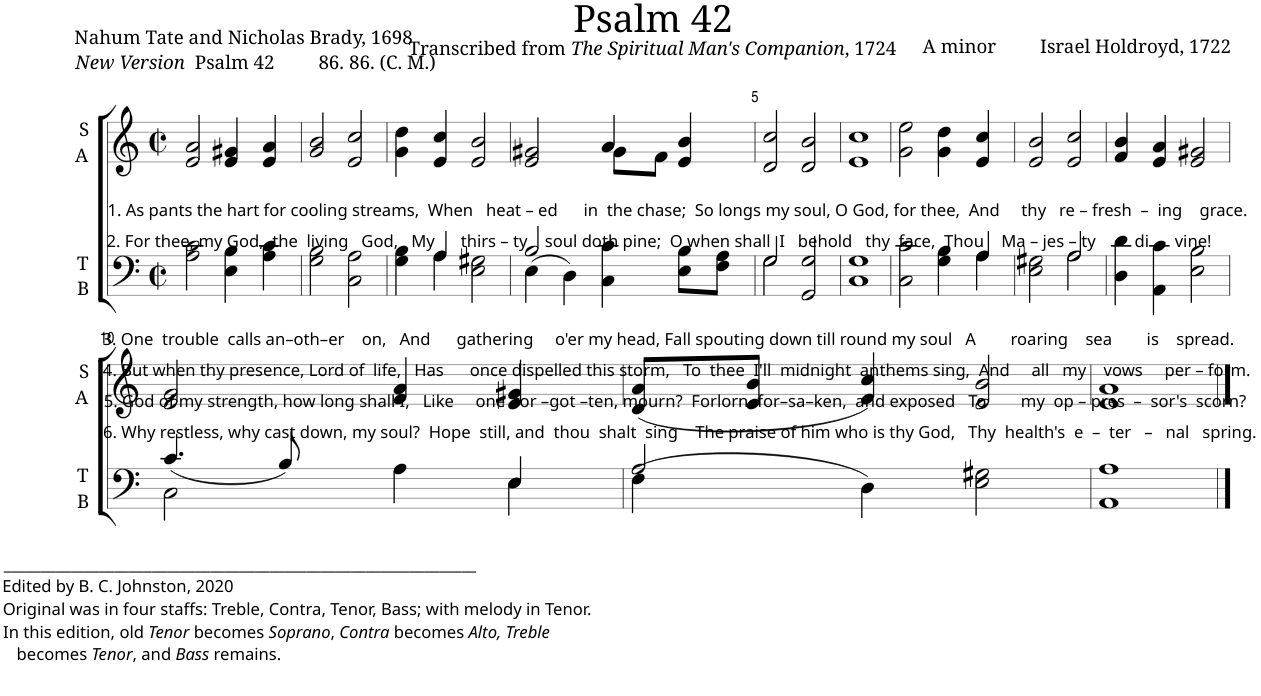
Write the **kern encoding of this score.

**kern	**kern
*part2	*part1
*staff2	*staff1
*I"T B	*I"S A
*I'T B	*I'S A
*clefF4	*clefG2
*k[]	*k[]
*M2/2	*M2/2
*met(c|)	*met(c|)
=1	=1
!	!LO:TX:b:t=1. As pants the hart for cooling streams,  When   heat – ed      in  the chase;  So longs my soul, O God, for thee,  And     thy   re – fresh  –  ing    grace.
!	!LO:TX:b:t=2. For thee, my God,  the  living   God,   My      thirs – ty    soul doth pine;  O when shall  I   behold   thy  face,  Thou    Ma – jes – ty         di  –  vine!
!LO:TX:b:t=3. One  trouble  calls an–oth–er    on,   And      gathering     o'er my head, Fall spouting down till round my soul   A        roaring    sea        is    spread.	!
!LO:TX:b:t=4. But when thy presence, Lord of  life,   Has      once dispelled this storm,   To  thee  I'll  midnight  anthems sing,  And     all   my    vows     per – form.	!
!LO:TX:b:t=5. God of my strength, how long shall I,   Like     one  for –got –ten, mourn?  Forlorn, for–sa–ken,  and exposed   To        my  op – pres  –  sor's  scorn?	!
!LO:TX:b:t=6. Why restless, why cast down, my soul?  Hope  still, and  thou  shalt  sing    The praise of him who is thy God,   Thy  health's  e  –  ter   –   nal   spring.	!
!LO:TX:b:t=________________________________________________________________	!
!LO:TX:b:t=Edited by B. C. Johnston, 2020	!
!LO:TX:b:t=Original was in four staffs&colon; Treble, Contra, Tenor, Bass; with melody in Tenor.	!
!LO:TX:b:t=In this edition, old	!
!LO:TX:b:i:t=Tenor	!
!LO:TX:b:t=becomes	!
!LO:TX:b:i:t=Soprano	!
!LO:TX:b:t=,	!
!LO:TX:b:i:t=Contra	!
!LO:TX:b:t=becomes	!
!LO:TX:b:i:t=Alto, Treble	!
!LO:TX:b:t=becomes	!
!LO:TX:b:i:t=Tenor	!
!LO:TX:b:t=, and	!
!LO:TX:b:i:t=Bass	!
!LO:TX:b:t=remains.	!
2A\ 2c\	2e/ 2a/
4E\ 4B\	4e/ 4g#X/
4A\ 4c\	4e/ 4a/
=2	=2
2G\ 2B\	2g/ 2b/
2C\ 2A\	2e/ 2cc/
=3	=3
*^	*
4G\ 4B\	4ryy	4g\ 4dd\
4A/	4A\	4e/ 4cc/
2E\ 2G#X\	2ryy	2e/ 2b/
=4	=4	=4
*	*	*^
2B/	(>4E\	2e/ 2g#X/	4ryy
.	4D\)	.	4ryy
4C\ 4c\	2ryy	4a/	8g#\L
.	.	.	8f\J
8E\ 8B\L	.	4e/ 4b/	4ryy
8F\ 8A\J	.	.	.
*	*	*v	*v
=5	=5	=5
2G/	2G\	2d/ 2cc/
2GG/ 2G/	2ryy	2d/ 2b/
*v	*v	*
=6	=6
1C 1G	1e 1cc
=7	=7
*^	*
2C\ 2c\	2ryy	2g\ 2ee\
4G\ 4B\	4ryy	4g\ 4dd\
4A/	4A\	4e/ 4cc/
=8	=8	=8
2E\ 2G#X\	2ryy	2e/ 2b/
2A/	2A\	2e/ 2cc/
*v	*v	*
=9	=9
4D\ 4d\	4f/ 4b/
4AA\ 4c\	4e/ 4a/
2E\ 2B\	2e/ 2g#X/
!!LO:LB:g=z
=10	=10
*^	*
(<4.c/	2C\	2e/ 2g/
8B/)	.	.
4A\	4ryy	4f/ 4a/
4E/	4E\	4e/ 4g#X/
=11	=11	=11
2A/	(>4F\	(8d/ 8a/L
.	.	8e/ 8b/J
.	4D\)	4f/ 4cc/)
2E\ 2G#X\	2ryy	2e/ 2b/
*v	*v	*
=12	=12
1AA 1A	1e 1a
==	==
*-	*-
